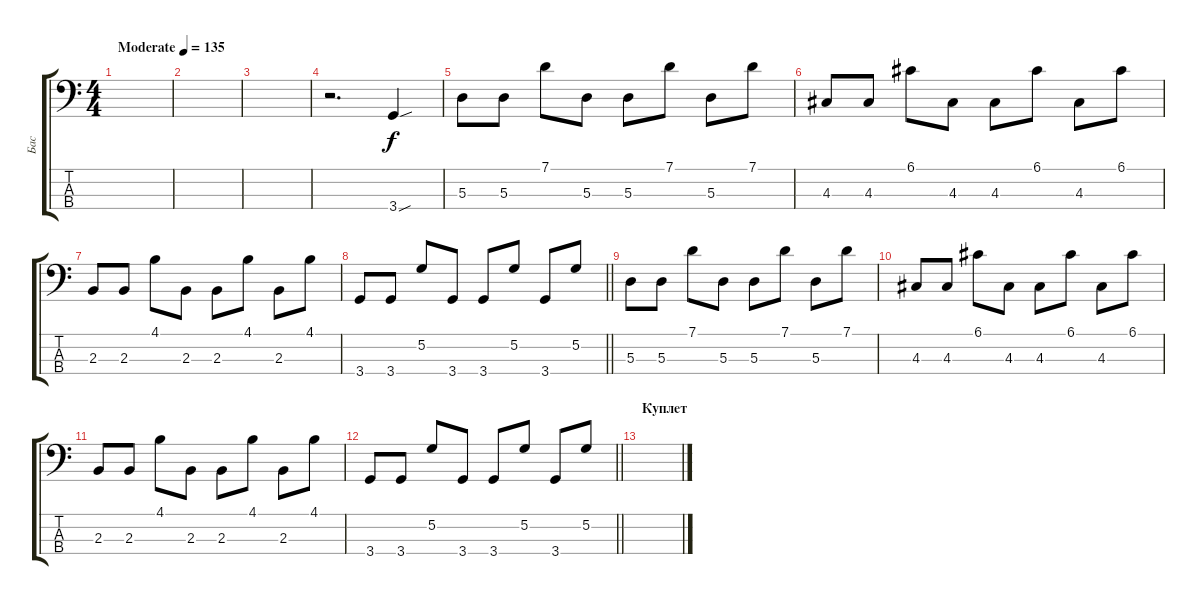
\track ("Бас" "Бас") {instrument electricbassfinger}
\staff {score tabs}
\tuning (G2 D2 A1 E1) {hide}
\ts (4 4)
\tempo (135 "Moderate")
\clef f4
\ks c
|
|
|
r.2{d} 3.4{sou}.4 |
5.3.8 5.3.8 7.1.8 5.3.8 5.3.8 7.1.8 5.3.8 7.1.8 |
4.3.8 4.3.8 6.1.8 4.3.8 4.3.8 6.1.8 4.3.8 6.1.8 |
2.3.8 2.3.8 4.1.8 2.3.8 2.3.8 4.1.8 2.3.8 4.1.8 |
\barLineRight lightlight
3.4.8 3.4.8 5.2.8 3.4.8 3.4.8 5.2.8 3.4.8 5.2.8 |
5.3.8 5.3.8 7.1.8 5.3.8 5.3.8 7.1.8 5.3.8 7.1.8 |
4.3.8 4.3.8 6.1.8 4.3.8 4.3.8 6.1.8 4.3.8 6.1.8 |
2.3.8 2.3.8 4.1.8 2.3.8 2.3.8 4.1.8 2.3.8 4.1.8 |
\barLineRight lightlight
3.4.8 3.4.8 5.2.8 3.4.8 3.4.8 5.2.8 3.4.8 5.2.8 |
\section ("" "Куплет")
